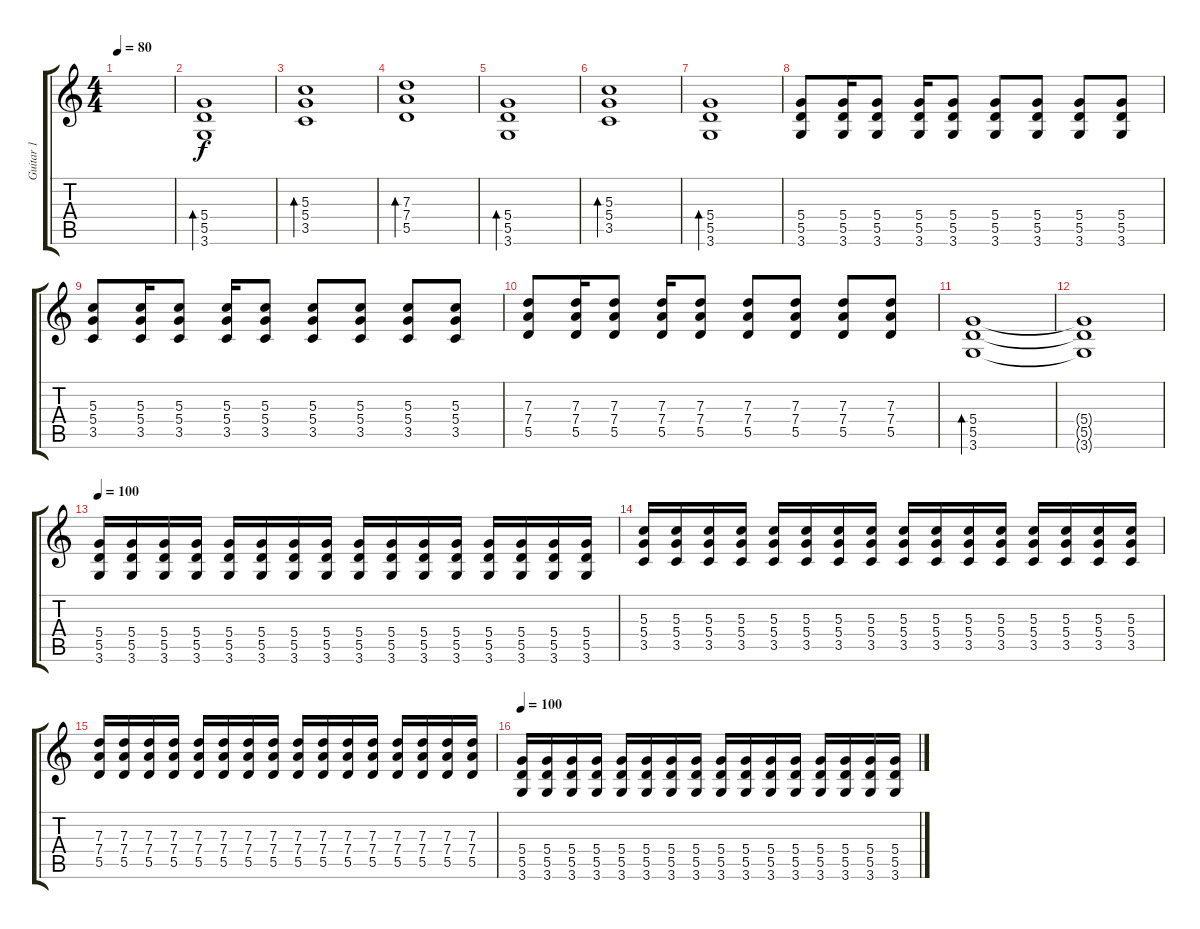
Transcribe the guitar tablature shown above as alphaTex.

\track ("Guitar 1" "Guitar 1") {instrument acousticguitarsteel}
\staff {score tabs}
\tuning (E4 B3 G3 D3 A2 E2) {hide}
\ts (4 4)
\tempo 80
\clef g2
\ks c
|
(5.4 5.5 3.6).1{bd 120} |
(5.3 5.4 3.5).1{bd 120} |
(7.3 7.4 5.5).1{bd 120} |
(5.4 5.5 3.6).1{bd 120} |
(5.3 5.4 3.5).1{bd 120} |
(5.4 5.5 3.6).1{bd 120} |
(5.4 5.5 3.6).8 (5.4 5.5 3.6).16 (5.4 5.5 3.6).8 (5.4 5.5 3.6).16 (5.4 5.5 3.6).8 (5.4 5.5 3.6).8 (5.4 5.5 3.6).8 (5.4 5.5 3.6).8 (5.4 5.5 3.6).8 |
(5.3 5.4 3.5).8 (5.3 5.4 3.5).16 (5.3 5.4 3.5).8 (5.3 5.4 3.5).16 (5.3 5.4 3.5).8 (5.3 5.4 3.5).8 (5.3 5.4 3.5).8 (5.3 5.4 3.5).8 (5.3 5.4 3.5).8 |
(7.3 7.4 5.5).8 (7.3 7.4 5.5).16 (7.3 7.4 5.5).8 (7.3 7.4 5.5).16 (7.3 7.4 5.5).8 (7.3 7.4 5.5).8 (7.3 7.4 5.5).8 (7.3 7.4 5.5).8 (7.3 7.4 5.5).8 |
(5.4 5.5 3.6).1{bd 120} |
(5.4{t} 5.5{t} 3.6{t}).1 |
\tempo 100
(5.4 5.5 3.6).16{instrument distortionguitar} (5.4 5.5 3.6).16 (5.4 5.5 3.6).16 (5.4 5.5 3.6).16 (5.4 5.5 3.6).16 (5.4 5.5 3.6).16 (5.4 5.5 3.6).16 (5.4 5.5 3.6).16 (5.4 5.5 3.6).16 (5.4 5.5 3.6).16 (5.4 5.5 3.6).16 (5.4 5.5 3.6).16 (5.4 5.5 3.6).16 (5.4 5.5 3.6).16 (5.4 5.5 3.6).16 (5.4 5.5 3.6).16 |
(5.3 5.4 3.5).16 (5.3 5.4 3.5).16 (5.3 5.4 3.5).16 (5.3 5.4 3.5).16 (5.3 5.4 3.5).16 (5.3 5.4 3.5).16 (5.3 5.4 3.5).16 (5.3 5.4 3.5).16 (5.3 5.4 3.5).16 (5.3 5.4 3.5).16 (5.3 5.4 3.5).16 (5.3 5.4 3.5).16 (5.3 5.4 3.5).16 (5.3 5.4 3.5).16 (5.3 5.4 3.5).16 (5.3 5.4 3.5).16 |
(7.3 7.4 5.5).16 (7.3 7.4 5.5).16 (7.3 7.4 5.5).16 (7.3 7.4 5.5).16 (7.3 7.4 5.5).16 (7.3 7.4 5.5).16 (7.3 7.4 5.5).16 (7.3 7.4 5.5).16 (7.3 7.4 5.5).16 (7.3 7.4 5.5).16 (7.3 7.4 5.5).16 (7.3 7.4 5.5).16 (7.3 7.4 5.5).16 (7.3 7.4 5.5).16 (7.3 7.4 5.5).16 (7.3 7.4 5.5).16 |
\tempo 100
(5.4 5.5 3.6).16{instrument distortionguitar} (5.4 5.5 3.6).16 (5.4 5.5 3.6).16 (5.4 5.5 3.6).16 (5.4 5.5 3.6).16 (5.4 5.5 3.6).16 (5.4 5.5 3.6).16 (5.4 5.5 3.6).16 (5.4 5.5 3.6).16 (5.4 5.5 3.6).16 (5.4 5.5 3.6).16 (5.4 5.5 3.6).16 (5.4 5.5 3.6).16 (5.4 5.5 3.6).16 (5.4 5.5 3.6).16 (5.4 5.5 3.6).16
